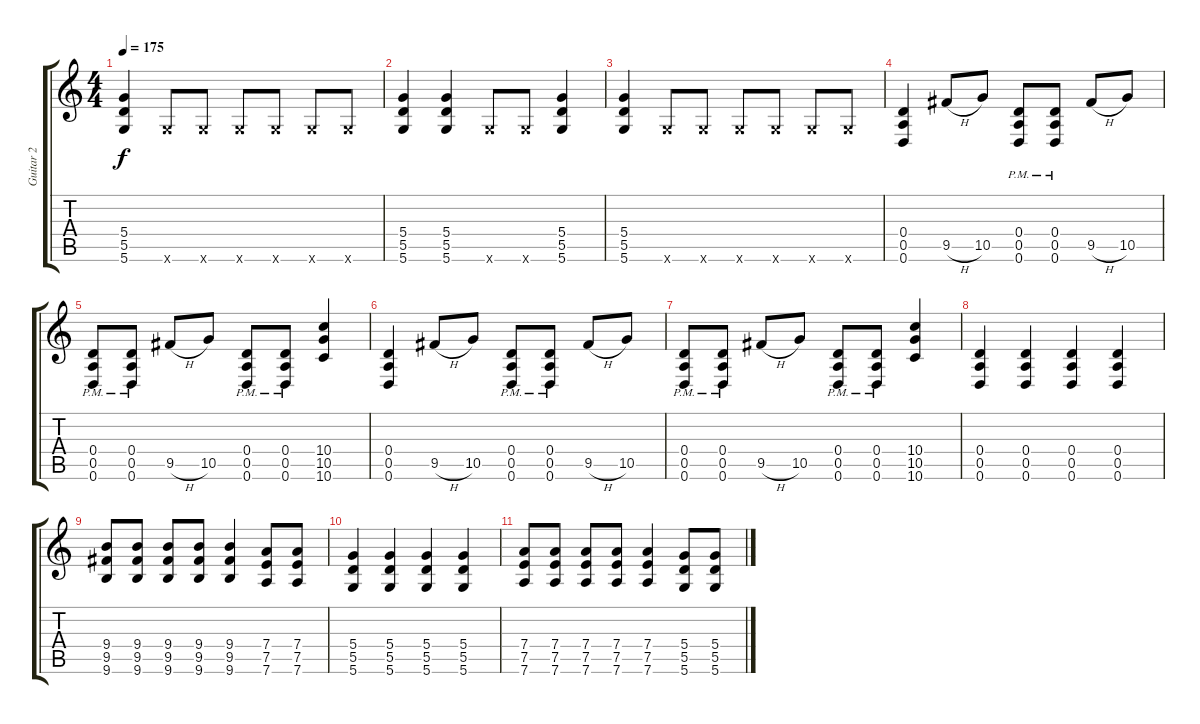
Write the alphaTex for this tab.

\track ("Guitar 2" "Guitar 2") {instrument distortionguitar}
\staff {score tabs}
\tuning (E4 B3 G3 D3 A2 D2) {hide}
\ts (4 4)
\tempo 175
\clef g2
\ks c
(5.4 5.5 5.6).4{dy f} 5.6{x}.8 5.6{x}.8 5.6{x}.8 5.6{x}.8 5.6{x}.8 5.6{x}.8 |
(5.4 5.5 5.6).4 (5.4 5.5 5.6).4 5.6{x}.8 5.6{x}.8 (5.4 5.5 5.6).4 |
(5.4 5.5 5.6).4 5.6{x}.8 5.6{x}.8 5.6{x}.8 5.6{x}.8 5.6{x}.8 5.6{x}.8 |
(0.4 0.5 0.6).4 9.5{h}.8 10.5.8 (0.4{pm} 0.5{pm} 0.6{pm}).8 (0.4{pm} 0.5{pm} 0.6{pm}).8 9.5{h}.8 10.5.8 |
(0.4{pm} 0.5{pm} 0.6{pm}).8 (0.4{pm} 0.5{pm} 0.6{pm}).8 9.5{h}.8 10.5.8 (0.4{pm} 0.5{pm} 0.6{pm}).8 (0.4 0.5{pm} 0.6{pm}).8 (10.4 10.5 10.6).4 |
(0.4 0.5 0.6).4 9.5{h}.8 10.5.8 (0.4{pm} 0.5{pm} 0.6{pm}).8 (0.4{pm} 0.5{pm} 0.6{pm}).8 9.5{h}.8 10.5.8 |
(0.4{pm} 0.5{pm} 0.6{pm}).8 (0.4{pm} 0.5{pm} 0.6{pm}).8 9.5{h}.8 10.5.8 (0.4{pm} 0.5{pm} 0.6{pm}).8 (0.4{pm} 0.5{pm} 0.6{pm}).8 (10.4 10.5 10.6).4 |
(0.4 0.5 0.6).4 (0.4 0.5 0.6).4 (0.4 0.5 0.6).4 (0.4 0.5 0.6).4 |
(9.4 9.5 9.6).8 (9.4 9.5 9.6).8 (9.4 9.5 9.6).8 (9.4 9.5 9.6).8 (9.4 9.5 9.6).4 (7.4 7.5 7.6).8 (7.4 7.5 7.6).8 |
(5.4 5.5 5.6).4 (5.4 5.5 5.6).4 (5.4 5.5 5.6).4 (5.4 5.5 5.6).4 |
(7.4 7.5 7.6).8 (7.4 7.5 7.6).8 (7.4 7.5 7.6).8 (7.4 7.5 7.6).8 (7.4 7.5 7.6).4 (5.4 5.5 5.6).8 (5.4 5.5 5.6).8
